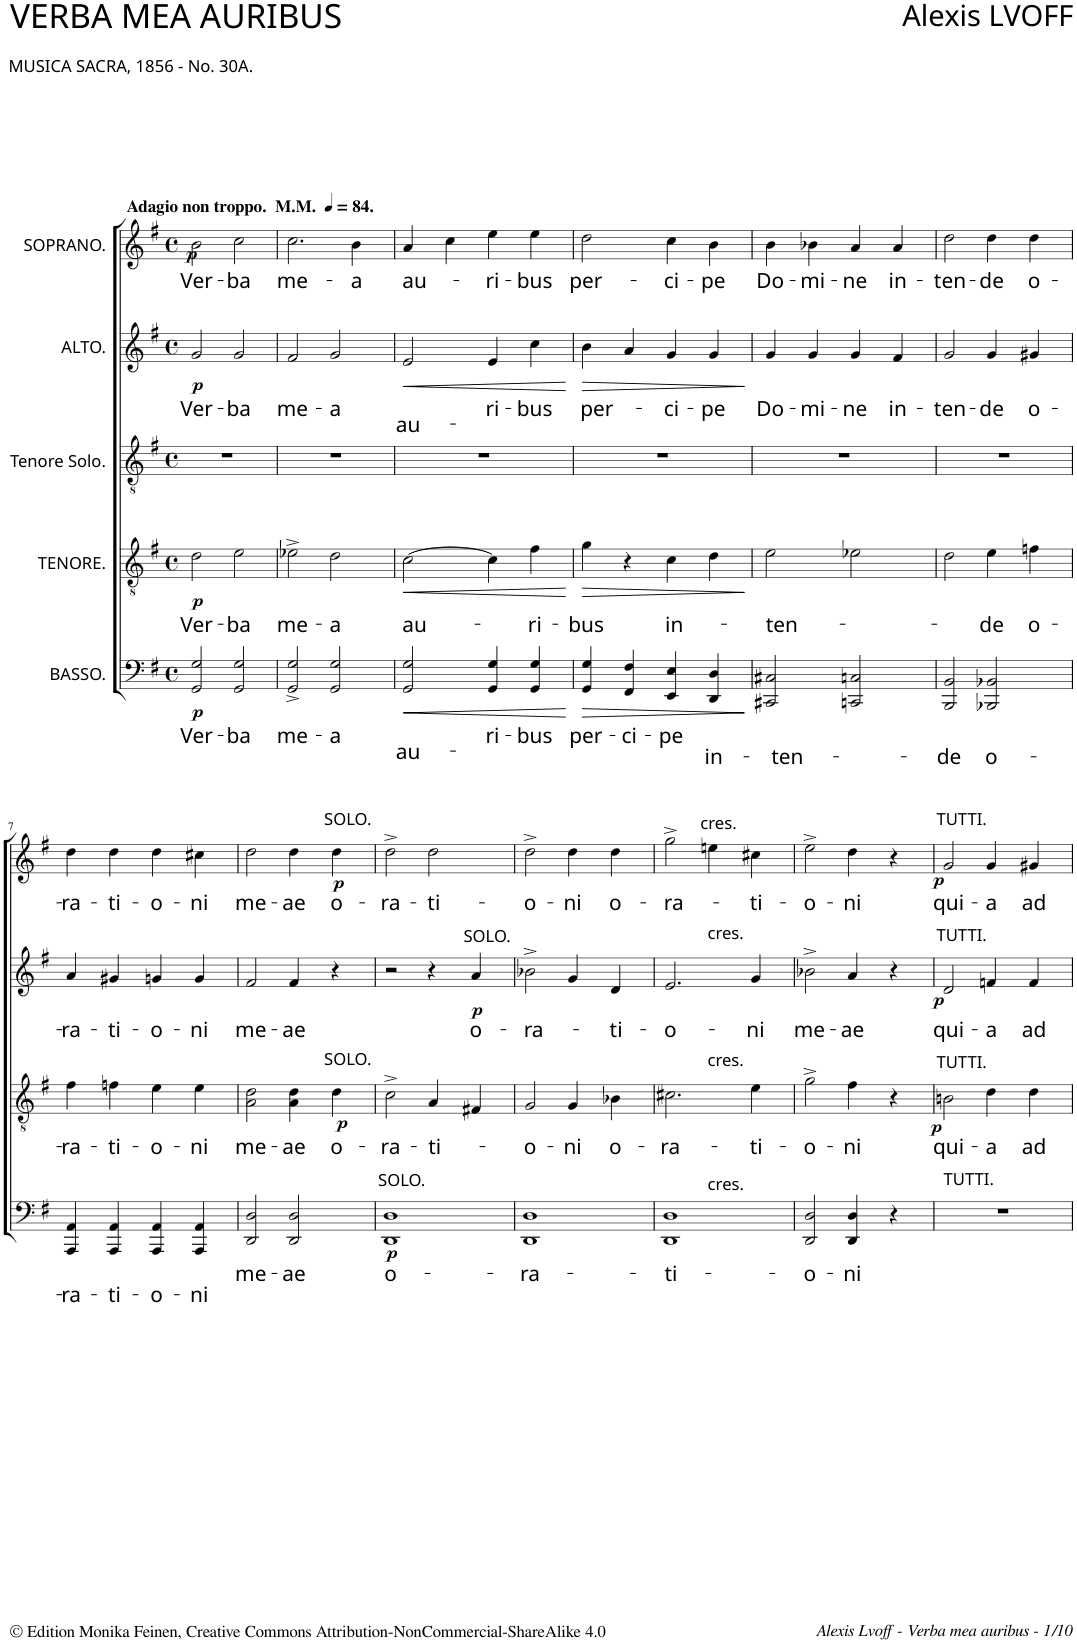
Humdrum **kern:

**kern	**text	**dynam	**kern	**text	**dynam	**kern	**kern	**text	**dynam	**kern	**text	**dynam
*part5	*part5	*part5	*part4	*part4	*part4	*part3	*part2	*part2	*part2	*part1	*part1	*part1
*staff5	*staff5	*staff5	*staff4	*staff4	*staff4	*staff3	*staff2	*staff2	*staff2	*staff1	*staff1	*staff1
*I"BASSO.	*	*	*I"TENORE.	*	*	*I"Tenore Solo.	*I"ALTO.	*	*	*I"SOPRANO.	*	*
*clefF4	*	*	*clefGv2	*	*	*clefGv2	*clefG2	*	*	*clefG2	*	*
*k[f#]	*	*	*k[f#]	*	*	*k[f#]	*k[f#]	*	*	*k[f#]	*	*
*M4/4	*	*	*M4/4	*	*	*M4/4	*M4/4	*	*	*M4/4	*	*
*met(c)	*	*	*met(c)	*	*	*met(c)	*met(c)	*	*	*met(c)	*	*
*MM84	*	*	*MM84	*	*	*MM84	*MM84	*	*	*MM84	*	*
=1	=1	=1	=1	=1	=1	=1	=1	=1	=1	=1	=1	=1
!	!	!	!	!	!	!	!	!	!	!LO:TX:a:B:t=Adagio non troppo.  M.M.	!	!
!	!	!	!	!	!	!	!	!	!	!LO:TX:a:B:t=.	!	!
!	!LO:LY:b	!LO:DY:b	!	!LO:LY:b	!LO:DY:b	!	!	!LO:LY:b	!LO:DY:b	!	!LO:LY:b	!LO:DY:b
2GG/ 2G/	Ver-	p	2d\	Ver-	p	1r	2g/	Ver-	p	2b\	Ver-	p
!	!LO:LY:b	!	!	!LO:LY:b	!	!	!	!LO:LY:b	!	!	!LO:LY:b	!
2GG/ 2G/	-ba	.	2e\	-ba	.	.	2g/	-ba	.	2cc\	-ba	.
=2	=2	=2	=2	=2	=2	=2	=2	=2	=2	=2	=2	=2
!	!LO:LY:b	!	!	!LO:LY:b	!	!	!	!LO:LY:b	!	!	!LO:LY:b	!
2GG/^ 2G/^	me-	.	2e-X^\	me-	.	1r	2f#/	me-	.	2.cc\	me-	.
!	!LO:LY:b	!	!	!LO:LY:b	!	!	!	!LO:LY:b	!	!	!	!
2GG/ 2G/	a	.	2d\	a	.	.	2g/	a	.	.	.	.
!	!	!	!	!	!	!	!	!	!	!	!LO:LY:b	!
.	.	.	.	.	.	.	.	.	.	4b\	-a	.
=3	=3	=3	=3	=3	=3	=3	=3	=3	=3	=3	=3	=3
!	!LO:LY:b	!LO:HP:b	!	!LO:LY:b	!LO:HP:b	!	!	!LO:LY:b	!LO:HP:b	!	!LO:LY:b	!
2GG/ 2G/	au-	<	[2c\	au-	<	1r	2e/	au-	<	4a/	au-	.
.	.	.	.	.	.	.	.	.	.	4cc\	.	.
!	!LO:LY:b	!	!	!	!	!	!	!LO:LY:b	!	!	!LO:LY:b	!
4GG/ 4G/	-ri-	.	4c\]	.	.	.	4e/	-ri-	.	4ee\	-ri-	.
!	!LO:LY:b	!	!	!LO:LY:b	!	!	!	!LO:LY:b	!	!	!LO:LY:b	!
4GG/ 4G/	-bus	.	4f#\	-ri-	.	.	4cc\	-bus	.	4ee\	-bus	.
.	.	[	.	.	[	.	.	.	[	.	.	.
=4	=4	=4	=4	=4	=4	=4	=4	=4	=4	=4	=4	=4
!	!LO:LY:b	!LO:HP:b	!	!LO:LY:b	!LO:HP:b	!	!	!LO:LY:b	!LO:HP:b	!	!LO:LY:b	!
4GG/ 4G/	per-	>	4g\	-bus	>	1r	4b\	per-	>	2dd\	per-	.
!	!LO:LY:b	!	!	!	!	!	!	!	!	!	!	!
4FF#/ 4F#/	ci-	.	4r	.	.	.	4a/	.	.	.	.	.
!	!LO:LY:b	!	!	!LO:LY:b	!	!	!	!LO:LY:b	!	!	!LO:LY:b	!
4EE/ 4E/	-pe	.	4c\	in-	.	.	4g/	-ci-	.	4cc\	-ci-	.
!	!LO:LY:b	!	!	!	!	!	!	!LO:LY:b	!	!	!LO:LY:b	!
4DD/ 4D/	in-	.	4d\	.	.	.	4g/	-pe	.	4b\	-pe	.
.	.	]	.	.	]	.	.	.	]	.	.	.
=5	=5	=5	=5	=5	=5	=5	=5	=5	=5	=5	=5	=5
!	!LO:LY:b	!	!	!LO:LY:b	!	!	!	!LO:LY:b	!	!	!LO:LY:b	!
2CC#X/ 2C#X/	-ten-	.	2e\	-ten-	.	1r	4g/	Do-	.	4b\	Do-	.
!	!	!	!	!	!	!	!	!LO:LY:b	!	!	!LO:LY:b	!
.	.	.	.	.	.	.	4g/	-mi-	.	4b-X\	-mi-	.
!	!	!	!	!	!	!	!	!LO:LY:b	!	!	!LO:LY:b	!
2CCn/ 2Cn/	.	.	2e-X\	.	.	.	4g/	-ne	.	4a/	-ne	.
!	!	!	!	!	!	!	!	!LO:LY:b	!	!	!LO:LY:b	!
.	.	.	.	.	.	.	4f#/	in-	.	4a/	in-	.
=6	=6	=6	=6	=6	=6	=6	=6	=6	=6	=6	=6	=6
!	!LO:LY:b	!	!	!	!	!	!	!LO:LY:b	!	!	!LO:LY:b	!
2BBB/ 2BB/	-de	.	2d\	.	.	1r	2g/	-ten-	.	2dd\	-ten-	.
!	!LO:LY:b	!	!	!LO:LY:b	!	!	!	!LO:LY:b	!	!	!LO:LY:b	!
2BBB-X/ 2BB-X/	o-	.	4e\	-de	.	.	4g/	-de	.	4dd\	-de	.
!	!	!	!	!LO:LY:b	!	!	!	!LO:LY:b	!	!	!LO:LY:b	!
.	.	.	4fn\	o-	.	.	4g#X/	o-	.	4dd\	o-	.
!!LO:LB:g=z
=7	=7	=7	=7	=7	=7	=7	=7	=7	=7	=7	=7	=7
!	!LO:LY:b	!	!	!LO:LY:b	!	!	!	!LO:LY:b	!	!	!LO:LY:b	!
4AAA/ 4AA/	-ra-	.	4f#\	-ra-	.	1r	4a/	-ra-	.	4dd\	-ra-	.
!	!LO:LY:b	!	!	!LO:LY:b	!	!	!	!LO:LY:b	!	!	!LO:LY:b	!
4AAA/ 4AA/	-ti-	.	4fn\	-ti-	.	.	4g#X/	-ti-	.	4dd\	-ti-	.
!	!LO:LY:b	!	!	!LO:LY:b	!	!	!	!LO:LY:b	!	!	!LO:LY:b	!
4AAA/ 4AA/	-o-	.	4e\	-o-	.	.	4gn/	-o-	.	4dd\	-o-	.
!	!LO:LY:b	!	!	!LO:LY:b	!	!	!	!LO:LY:b	!	!	!LO:LY:b	!
4AAA/ 4AA/	-ni	.	4e\	-ni	.	.	4g/	-ni	.	4cc#X\	-ni	.
=8	=8	=8	=8	=8	=8	=8	=8	=8	=8	=8	=8	=8
!	!LO:LY:b	!	!	!LO:LY:b	!	!	!	!LO:LY:b	!	!	!LO:LY:b	!
2DD/ 2D/	me-	.	2A\ 2d\	me-	.	1r	2f#/	me-	.	2dd\	me-	.
!	!LO:LY:b	!	!	!LO:LY:b	!	!	!	!LO:LY:b	!	!	!LO:LY:b	!
2DD/ 2D/	-ae	.	4A\ 4d\	-ae	.	.	4f#/	-ae	.	4dd\	-ae	.
!	!	!	!	!	!	!	!	!	!	!LO:TX:a:t=SOLO.	!	!
!	!	!	!LO:TX:a:t=SOLO.	!	!	!	!	!	!	!	!	!
!	!	!	!	!LO:LY:b	!LO:DY:b	!	!	!	!	!	!LO:LY:b	!LO:DY:b
.	.	.	4d\	o-	p	.	4r	.	.	4dd\	o-	p
=9	=9	=9	=9	=9	=9	=9	=9	=9	=9	=9	=9	=9
!LO:TX:a:t=SOLO.	!	!	!	!	!	!	!	!	!	!	!	!
!	!LO:LY:b	!LO:DY:b	!	!LO:LY:b	!	!	!	!	!	!	!LO:LY:b	!
1DD 1D	o-	p	2c^\	-ra-	.	1r	2r	.	.	2dd^\	-ra-	.
!	!	!	!	!LO:LY:b	!	!	!	!	!	!	!LO:LY:b	!
.	.	.	4A/	-ti-	.	.	4r	.	.	2dd\	-ti-	.
!	!	!	!	!	!	!	!LO:TX:a:t=SOLO.	!	!	!	!	!
!	!	!	!	!	!	!	!	!LO:LY:b	!LO:DY:b	!	!	!
.	.	.	4F#X/	.	.	.	4a/	o-	p	.	.	.
=10	=10	=10	=10	=10	=10	=10	=10	=10	=10	=10	=10	=10
!	!LO:LY:b	!	!	!LO:LY:b	!	!	!	!LO:LY:b	!	!	!LO:LY:b	!
1DD 1D	-ra-	.	2G/	-o-	.	1r	2b-X^\	-ra-	.	2dd^\	-o-	.
!	!	!	!	!LO:LY:b	!	!	!	!	!	!	!LO:LY:b	!
.	.	.	4G/	-ni	.	.	4g/	.	.	4dd\	-ni	.
!	!	!	!	!LO:LY:b	!	!	!	!LO:LY:b	!	!	!LO:LY:b	!
.	.	.	4B-X\	o-	.	.	4d/	-ti-	.	4dd\	o-	.
=11	=11	=11	=11	=11	=11	=11	=11	=11	=11	=11	=11	=11
!	!LO:LY:b	!	!	!LO:LY:b	!	!	!	!LO:LY:b	!	!	!LO:LY:b	!
*^	*	*	*^	*	*	*	*^	*	*	*	*	*
1DD 1D	2.ryy	-ti-	.	2.c#X\	2ryy	-ra-	.	1r	2.e/	2ryy	-o-	.	2gg^\	-ra-	.
!	!	!	!	!	!	!	!	!	!	!	!	!	!LO:TX:a:t=cres.	!	!
!	!	!	!	!	!	!	!	!	!	!LO:TX:a:t=cres.	!	!	!	!	!
!	!	!	!	!	!LO:TX:a:t=cres.	!	!	!	!	!	!	!	!	!	!
.	.	.	.	.	2ryy	.	.	.	.	2ryy	.	.	4een\	.	.
!	!LO:TX:a:t=cres.	!	!	!	!	!	!	!	!	!	!	!	!	!	!
!	!	!	!	!	!	!LO:LY:b	!	!	!	!	!LO:LY:b	!	!	!LO:LY:b	!
.	4ryy	.	.	4e\	.	-ti-	.	.	4g/	.	-ni	.	4cc#X\	-ti-	.
=12	=12	=12	=12	=12	=12	=12	=12	=12	=12	=12	=12	=12	=12	=12	=12
!	!	!LO:LY:b	!	!	!	!LO:LY:b	!	!	!	!	!LO:LY:b	!	!	!LO:LY:b	!
*v	*v	*	*	*	*	*	*	*	*v	*v	*	*	*	*	*
*	*	*	*v	*v	*	*	*	*	*	*	*	*	*
2DD/ 2D/	-o-	.	2g^\	-o-	.	1r	2b-X^\	me-	.	2ee^\	-o-	.
!	!LO:LY:b	!	!	!LO:LY:b	!	!	!	!LO:LY:b	!	!	!LO:LY:b	!
4DD/ 4D/	-ni	.	4f#\	-ni	.	.	4a/	-ae	.	4dd\	-ni	.
4r	.	.	4r	.	.	.	4r	.	.	4r	.	.
=13	=13	=13	=13	=13	=13	=13	=13	=13	=13	=13	=13	=13
!	!	!	!	!	!	!	!	!	!	!LO:TX:a:t=TUTTI.	!	!
!	!	!	!	!	!	!	!LO:TX:a:t=TUTTI.	!	!	!	!	!
!	!	!	!LO:TX:a:t=TUTTI.	!	!	!	!	!	!	!	!	!
!LO:TX:a:t=TUTTI.	!	!	!	!	!	!	!	!	!	!	!	!
!	!	!	!	!LO:LY:b	!LO:DY:b	!	!	!LO:LY:b	!LO:DY:b	!	!LO:LY:b	!LO:DY:b
1r	.	.	2Bn\	qui-	p	1r	2d/	qui-	p	2g/	qui-	p
!	!	!	!	!LO:LY:b	!	!	!	!LO:LY:b	!	!	!LO:LY:b	!
.	.	.	4d\	-a	.	.	4fn/	-a	.	4g/	-a	.
!	!	!	!	!LO:LY:b	!	!	!	!LO:LY:b	!	!	!LO:LY:b	!
.	.	.	4d\	ad	.	.	4f/	ad	.	4g#X/	ad	.
=	=	=	=	=	=	=	=	=	=	=	=	=
*-	*-	*-	*-	*-	*-	*-	*-	*-	*-	*-	*-	*-
